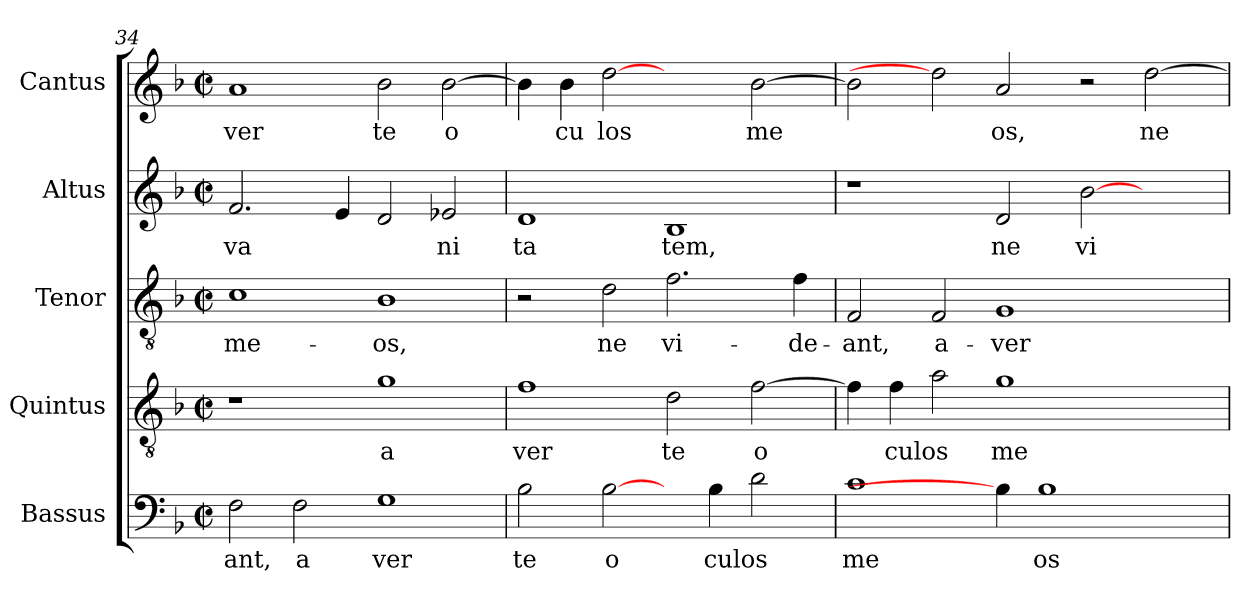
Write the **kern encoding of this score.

**kern	**text	**kern	**text	**kern	**text	**kern	**text	**kern	**text
*part5	*part5	*part4	*part4	*part3	*part3	*part2	*part2	*part1	*part1
*staff5	*staff5	*staff4	*staff4	*staff3	*staff3	*staff2	*staff2	*staff1	*staff1
*I"Bassus	*	*I"Quintus	*	*I"Tenor	*	*I"Altus	*	*I"Cantus	*
!!LO:PB:g=z
*clefF4	*	*clefGv2	*	*clefGv2	*	*clefG2	*	*clefG2	*
*k[b-]	*	*k[b-]	*	*k[b-]	*	*k[b-]	*	*k[b-]	*
*F:	*	*F:	*	*F:	*	*F:	*	*F:	*
*M2/2	*	*M2/2	*	*M2/2	*	*M2/2	*	*M2/2	*
*met(c|)	*	*met(c|)	*	*met(c|)	*	*met(c|)	*	*met(c|)	*
=34	=34	=34	=34	=34	=34	=34	=34	=34	=34
!	!LO:LY:b:cj	!	!	!	!LO:LY:b:cj	!	!LO:LY:b:cj	!	!LO:LY:b:cj
2F\	ant,	1r	.	1c	me-	2.f/	va	1a	ver
!	!LO:LY:b:cj	!	!	!	!	!	!	!	!
2F\	a	.	.	.	.	.	.	.	.
!	!	!	!	!	!	!	!LO:LY:b:cj	!	!
.	.	.	.	.	.	4e/	.	.	.
!	!LO:LY:b:cj	!	!LO:LY:b:cj	!	!LO:LY:b:cj	!	!LO:LY:b:cj	!	!LO:LY:b:cj
1G	ver	1g	a	1B-	-os,	2d/	.	2b-\	te
!	!	!	!	!	!	!	!LO:LY:b:cj	!	!LO:LY:b:cj
.	.	.	.	.	.	2e-X/	ni	[>2b-\	o
=35	=35	=35	=35	=35	=35	=35	=35	=35	=35
!	!LO:LY:b:cj	!	!LO:LY:b:cj	!	!	!	!LO:LY:b:cj	!	!LO:LY:b:cj
2B-\	te	1f	ver	2r	.	1d	ta	4b-\]	.
!	!	!	!	!	!	!	!	!	!LO:LY:b:cj
.	.	.	.	.	.	.	.	4b-\	cu
!	!LO:LY:b:cj	!	!	!	!LO:LY:b:cj	!	!	!	!LO:LY:b:cj
[2B-\	o	.	.	2d\	ne	.	.	[2dd	los
!	!	!	!LO:LY:b:cj	!	!LO:LY:b:cj	!	!LO:LY:b:cj	!	!
4ryy	.	2d\	te	2.f\	vi-	1B-	tem,	2ryy	.
!	!LO:LY:b:cj	!	!	!	!	!	!	!	!
4B-\	culos	.	.	.	.	.	.	.	.
!	!LO:LY:b:cj	!	!LO:LY:b:cj	!	!	!	!	!	!LO:LY:b:cj
2d\	.	[>2f\	o	.	.	.	.	[>2b-\	me
!	!	!	!	!	!LO:LY:b:cj	!	!	!	!
.	.	.	.	4f\	-de-	.	.	.	.
=36	=36	=36	=36	=36	=36	=36	=36	=36	=36
!	!LO:LY:b:cj	!	!LO:LY:b:cj	!	!LO:LY:b:cj	!	!	!	!LO:LY:b:cj
1c	me	4f\]	.	2F/	-ant,	1r	.	2b-\]	.
!	!	!	!LO:LY:b:cj	!	!	!	!	!	!
.	.	4f\	culos	.	.	.	.	.	.
!	!	!	!LO:LY:b:cj	!	!LO:LY:b:cj	!	!	!	!
.	.	2a\	.	2F/	a-	.	.	2dd]	.
!	!	!	!LO:LY:b:cj	!	!LO:LY:b:cj	!	!LO:LY:b:cj	!	!LO:LY:b:cj
4B-\]	.	1g	me	1G	-ver-	2d/	ne	2a/	os,
!	!LO:LY:b:cj	!	!	!	!	!	!	!	!
1B-	os	.	.	.	.	.	.	.	.
!	!	!	!	!	!	!	!LO:LY:b:cj	!	!
.	.	.	.	.	.	[>2b-\	vi	2r	.
!	!	!	!	!	!	!	!	!	!LO:LY:b:cj
.	.	2ryy	.	2ryy	.	2ryy	.	[>2dd\	ne
4ryy	.	.	.	.	.	.	.	.	.
=	=	=	=	=	=	=	=	=	=
*-	*-	*-	*-	*-	*-	*-	*-	*-	*-
